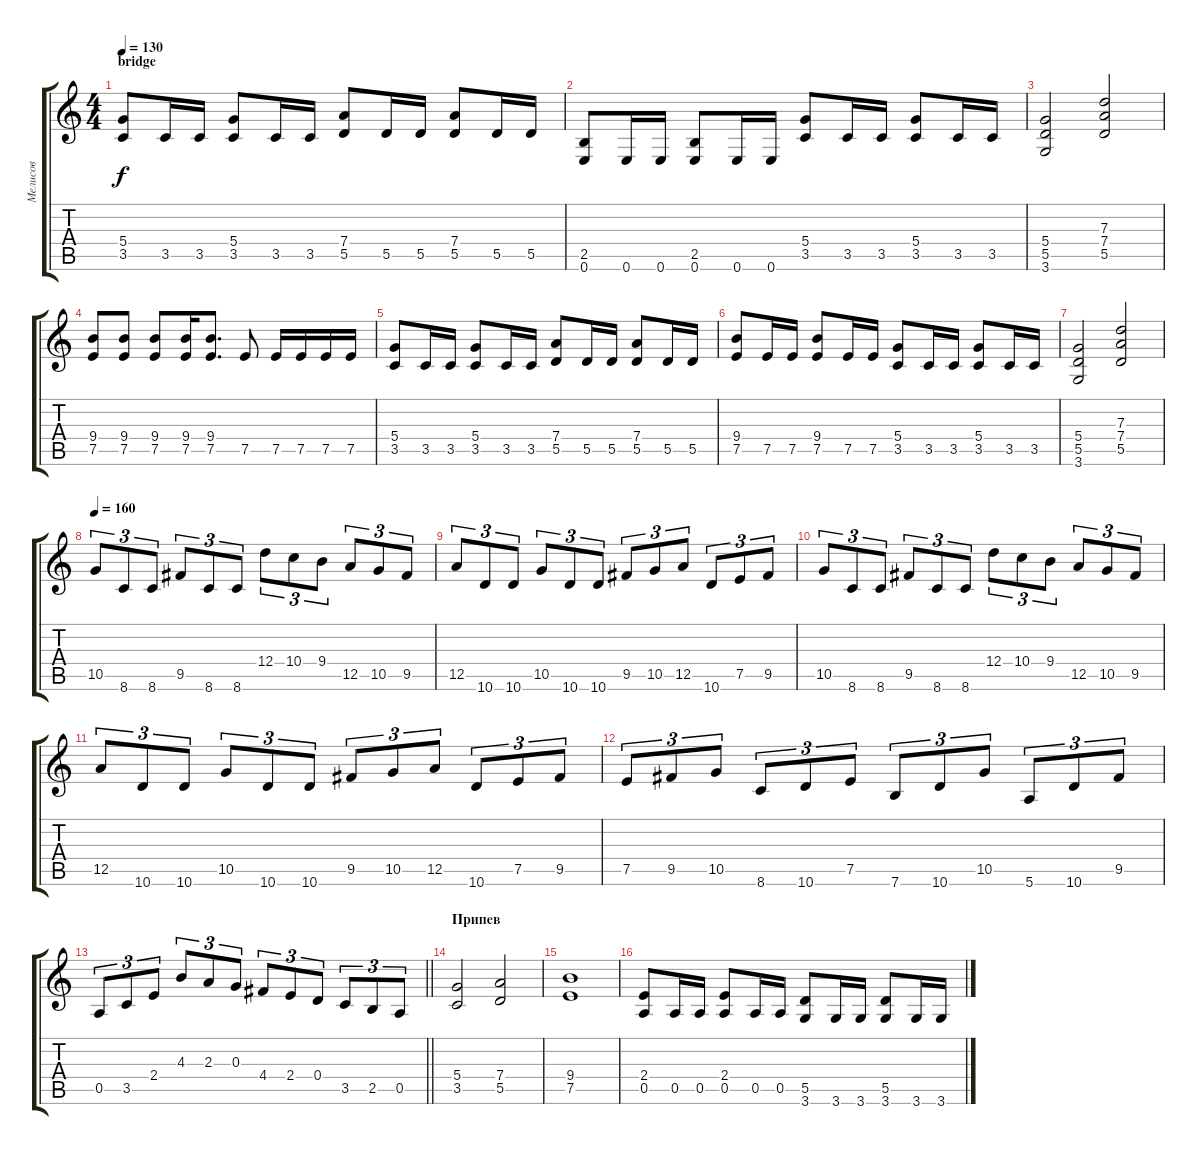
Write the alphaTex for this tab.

\track ("Мелисов" "Мелисов") {instrument overdrivenguitar}
\staff {score tabs}
\tuning (E4 B3 G3 D3 A2 E2) {hide}
\ts (4 4)
\section ("" "bridge")
\tempo 130
\clef g2
\ks c
(5.4 3.5).8{dy f} 3.5.16 3.5.16 (5.4 3.5).8 3.5.16 3.5.16 (7.4 5.5).8 5.5.16 5.5.16 (7.4 5.5).8 5.5.16 5.5.16 |
(2.5 0.6).8 0.6.16 0.6.16 (2.5 0.6).8 0.6.16 0.6.16 (5.4 3.5).8 3.5.16 3.5.16 (5.4 3.5).8 3.5.16 3.5.16 |
(5.4 5.5 3.6).2 (7.3 7.4 5.5).2 |
(9.4 7.5).8 (9.4 7.5).8 (9.4 7.5).8 (9.4 7.5).16 (9.4 7.5).8{d} 7.5.8 7.5.16 7.5.16 7.5.16 7.5.16 |
(5.4 3.5).8 3.5.16 3.5.16 (5.4 3.5).8 3.5.16 3.5.16 (7.4 5.5).8 5.5.16 5.5.16 (7.4 5.5).8 5.5.16 5.5.16 |
(9.4 7.5).8 7.5.16 7.5.16 (9.4 7.5).8 7.5.16 7.5.16 (5.4 3.5).8 3.5.16 3.5.16 (5.4 3.5).8 3.5.16 3.5.16 |
(5.4 5.5 3.6).2 (7.3 7.4 5.5).2 |
\tempo 160
10.5.8{tu (3 2)} 8.6.8{tu (3 2)} 8.6.8{tu (3 2)} 9.5.8{tu (3 2)} 8.6.8{tu (3 2)} 8.6.8{tu (3 2)} 12.4.8{tu (3 2)} 10.4.8{tu (3 2)} 9.4.8{tu (3 2)} 12.5.8{tu (3 2)} 10.5.8{tu (3 2)} 9.5.8{tu (3 2)} |
12.5.8{tu (3 2)} 10.6.8{tu (3 2)} 10.6.8{tu (3 2)} 10.5.8{tu (3 2)} 10.6.8{tu (3 2)} 10.6.8{tu (3 2)} 9.5.8{tu (3 2)} 10.5.8{tu (3 2)} 12.5.8{tu (3 2)} 10.6.8{tu (3 2)} 7.5.8{tu (3 2)} 9.5.8{tu (3 2)} |
10.5.8{tu (3 2)} 8.6.8{tu (3 2)} 8.6.8{tu (3 2)} 9.5.8{tu (3 2)} 8.6.8{tu (3 2)} 8.6.8{tu (3 2)} 12.4.8{tu (3 2)} 10.4.8{tu (3 2)} 9.4.8{tu (3 2)} 12.5.8{tu (3 2)} 10.5.8{tu (3 2)} 9.5.8{tu (3 2)} |
12.5.8{tu (3 2)} 10.6.8{tu (3 2)} 10.6.8{tu (3 2)} 10.5.8{tu (3 2)} 10.6.8{tu (3 2)} 10.6.8{tu (3 2)} 9.5.8{tu (3 2)} 10.5.8{tu (3 2)} 12.5.8{tu (3 2)} 10.6.8{tu (3 2)} 7.5.8{tu (3 2)} 9.5.8{tu (3 2)} |
7.5.8{tu (3 2)} 9.5.8{tu (3 2)} 10.5.8{tu (3 2)} 8.6.8{tu (3 2)} 10.6.8{tu (3 2)} 7.5.8{tu (3 2)} 7.6.8{tu (3 2)} 10.6.8{tu (3 2)} 10.5.8{tu (3 2)} 5.6.8{tu (3 2)} 10.6.8{tu (3 2)} 9.5.8{tu (3 2)} |
\barLineRight lightlight
0.5.8{tu (3 2)} 3.5.8{tu (3 2)} 2.4.8{tu (3 2)} 4.3.8{tu (3 2)} 2.3.8{tu (3 2)} 0.3.8{tu (3 2)} 4.4.8{tu (3 2)} 2.4.8{tu (3 2)} 0.4.8{tu (3 2)} 3.5.8{tu (3 2)} 2.5.8{tu (3 2)} 0.5.8{tu (3 2)} |
\section ("" "Припев")
(5.4 3.5).2 (7.4 5.5).2 |
(9.4 7.5).1 |
(2.4 0.5).8 0.5.16 0.5.16 (2.4 0.5).8 0.5.16 0.5.16 (5.5 3.6).8 3.6.16 3.6.16 (5.5 3.6).8 3.6.16 3.6.16
